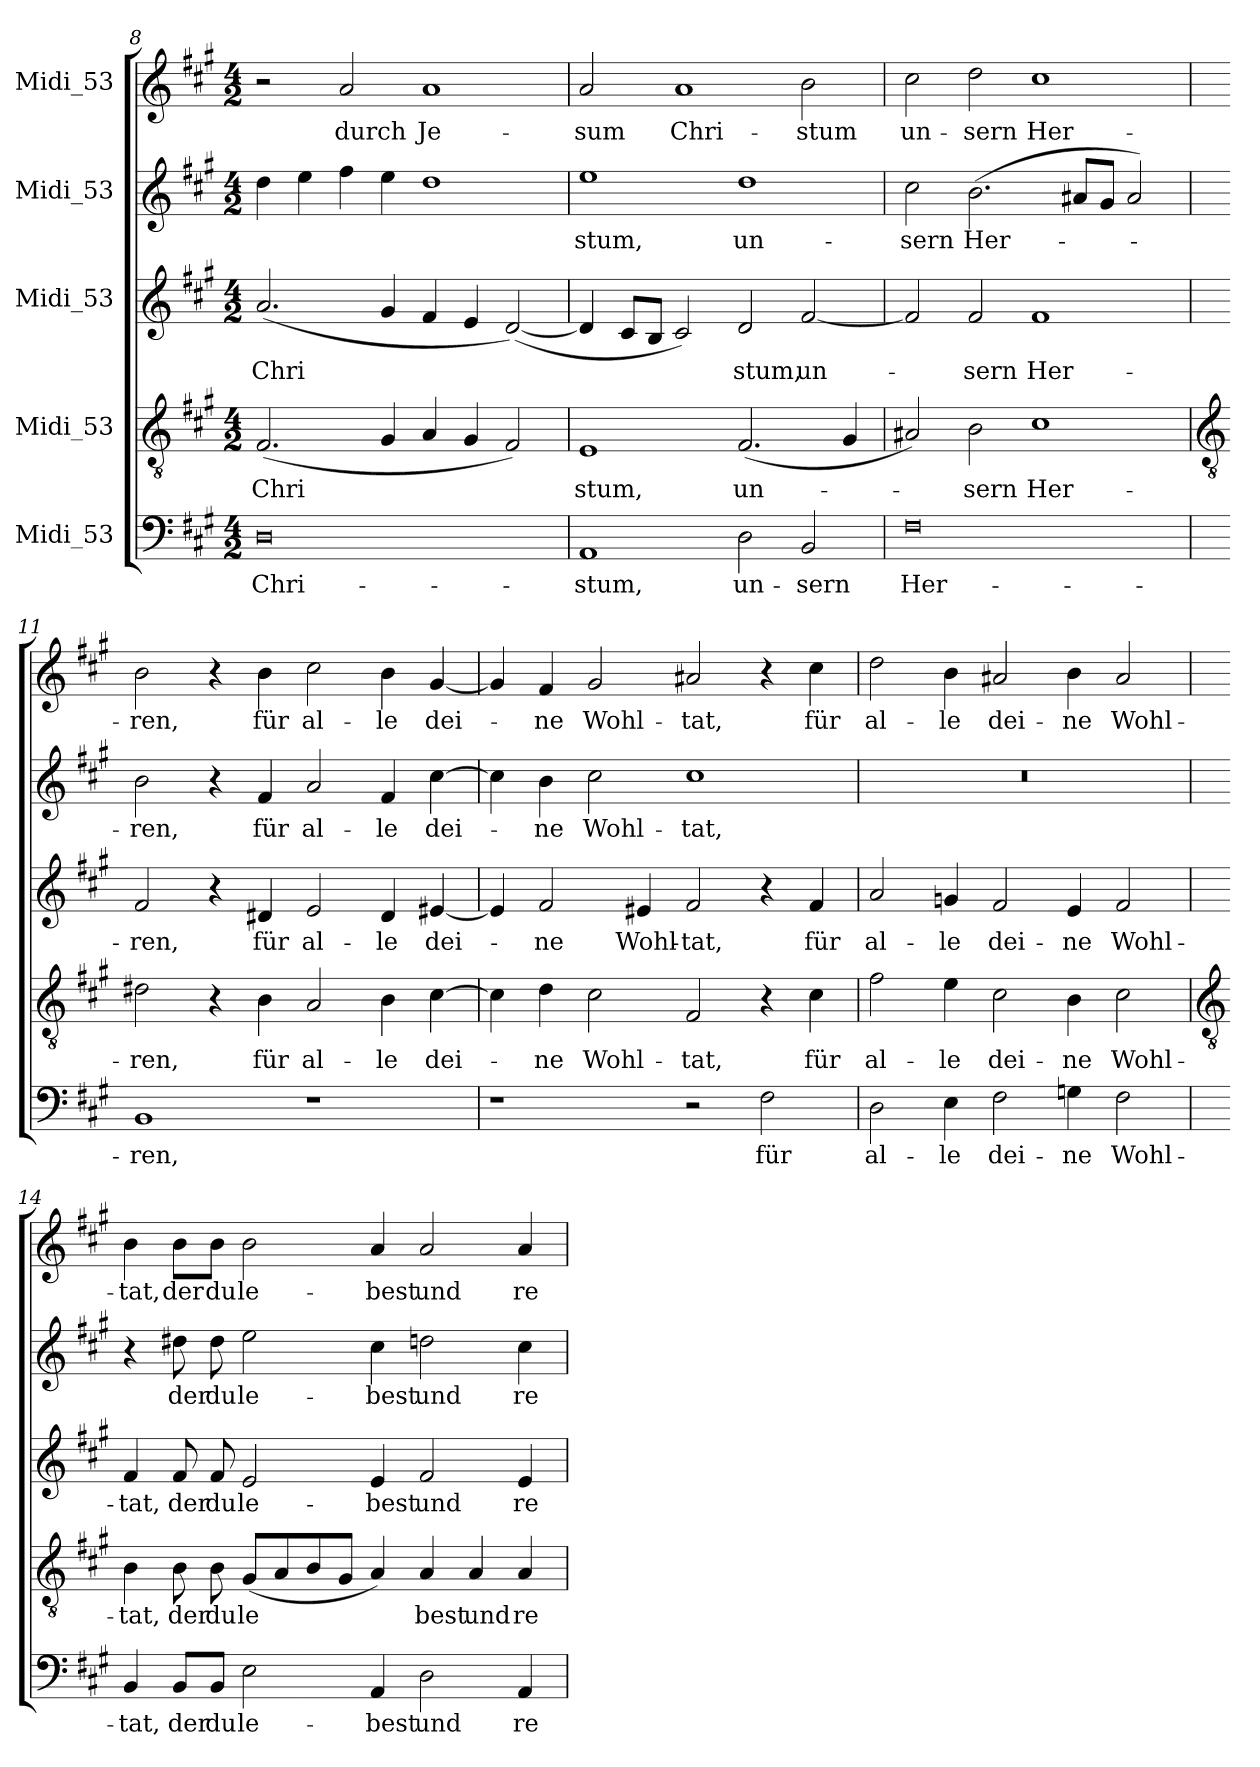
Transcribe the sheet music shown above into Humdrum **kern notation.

**kern	**text	**kern	**text	**kern	**text	**kern	**text	**kern	**text
*part5	*part5	*part4	*part4	*part3	*part3	*part2	*part2	*part1	*part1
*staff5	*staff5	*staff4	*staff4	*staff3	*staff3	*staff2	*staff2	*staff1	*staff1
*I"Midi_53	*	*I"Midi_53	*	*I"Midi_53	*	*I"Midi_53	*	*I"Midi_53	*
*clefF4	*	*clefGv2	*	*clefG2	*	*clefG2	*	*clefG2	*
*k[f#c#g#]	*	*k[f#c#g#]	*	*k[f#c#g#]	*	*k[f#c#g#]	*	*k[f#c#g#]	*
*A:	*	*A:	*	*A:	*	*A:	*	*A:	*
*M4/2	*	*M4/2	*	*M4/2	*	*M4/2	*	*M4/2	*
=8	=8	=8	=8	=8	=8	=8	=8	=8	=8
!	!LO:LY:b	!	!LO:LY:b	!	!LO:LY:b	!	!	!	!
0D	Chri-	(<2.F#	Chri	(2.a	Chri	4dd	.	2r	.
.	.	.	.	.	.	4ee	.	.	.
!	!	!	!	!	!	!	!	!	!LO:LY:b
.	.	.	.	.	.	4ff#	.	2a	durch
.	.	4G#	.	4g#	.	4ee	.	.	.
!	!	!	!	!	!	!	!	!	!LO:LY:b
.	.	4A	.	4f#	.	1dd	.	1a	Je-
.	.	4G#	.	4e	.	.	.	.	.
.	.	2F#)	.	([2d)	.	.	.	.	.
=9	=9	=9	=9	=9	=9	=9	=9	=9	=9
!	!LO:LY:b	!	!LO:LY:b	!	!	!	!LO:LY:b	!	!LO:LY:b
1AA	-stum,	1E	stum,	4d]	.	1ee	-stum,	2a	-sum
.	.	.	.	8c#L	.	.	.	.	.
.	.	.	.	8BJ	.	.	.	.	.
!	!	!	!	!	!	!	!	!	!LO:LY:b
.	.	.	.	2c#)	.	.	.	1a	Chri-
!	!LO:LY:b	!	!LO:LY:b	!	!LO:LY:b	!	!LO:LY:b	!	!
2D	un-	(<2.F#	un-	2d	stum,	1dd	un-	.	.
!	!LO:LY:b	!	!	!	!LO:LY:b	!	!	!	!LO:LY:b
2BB	-sern	.	.	[2f#	un-	.	.	2b	-stum
.	.	4G#	.	.	.	.	.	.	.
=10	=10	=10	=10	=10	=10	=10	=10	=10	=10
!	!LO:LY:b	!	!	!	!	!	!LO:LY:b	!	!LO:LY:b
0F#	Her-	2A#X)	.	2f#]	.	2cc#	-sern	2cc#	un-
!	!	!	!LO:LY:b	!	!LO:LY:b	!	!LO:LY:b	!	!LO:LY:b
.	.	2B	-sern	2f#	-sern	(>2.b	Her-	2dd	-sern
!	!	!	!LO:LY:b	!	!LO:LY:b	!	!	!	!LO:LY:b
.	.	1c#	Her-	1f#	Her-	.	.	1cc#	Her-
.	.	.	.	.	.	8a#XL	.	.	.
.	.	.	.	.	.	8g#J	.	.	.
.	.	.	.	.	.	2a#)	.	.	.
!!LO:LB:g=z
=11	=11	=11	=11	=11	=11	=11	=11	=11	=11
*	*	*clefGv2	*	*	*	*	*	*	*
!	!LO:LY:b	!	!LO:LY:b	!	!LO:LY:b	!	!LO:LY:b	!	!LO:LY:b
1BB	-ren,	2d#X	-ren,	2f#	-ren,	2b	-ren,	2b	-ren,
.	.	4r	.	4r	.	4r	.	4r	.
!	!	!	!LO:LY:b	!	!LO:LY:b	!	!LO:LY:b	!	!LO:LY:b
.	.	4B	für	4d#X	für	4f#	für	4b	für
!	!	!	!LO:LY:b	!	!LO:LY:b	!	!LO:LY:b	!	!LO:LY:b
1r	.	2A	al-	2e	al-	2a	al-	2cc#	al-
!	!	!	!LO:LY:b	!	!LO:LY:b	!	!LO:LY:b	!	!LO:LY:b
.	.	4B	-le	4d#	-le	4f#	-le	4b	-le
!	!	!	!LO:LY:b	!	!LO:LY:b	!	!LO:LY:b	!	!LO:LY:b
.	.	[4c#	dei-	[4e#X	dei-	[4cc#	dei-	[4g#	dei-
=12	=12	=12	=12	=12	=12	=12	=12	=12	=12
1r	.	4c#]	.	4e#]	.	4cc#]	.	4g#]	.
!	!	!	!LO:LY:b	!	!LO:LY:b	!	!LO:LY:b	!	!LO:LY:b
.	.	4d	-ne	2f#	-ne	4b	-ne	4f#	-ne
!	!	!	!LO:LY:b	!	!	!	!LO:LY:b	!	!LO:LY:b
.	.	2c#	Wohl-	.	.	2cc#	Wohl-	2g#	Wohl-
!	!	!	!	!	!LO:LY:b	!	!	!	!
.	.	.	.	4e#	Wohl-	.	.	.	.
!	!	!	!LO:LY:b	!	!LO:LY:b	!	!LO:LY:b	!	!LO:LY:b
2r	.	2F#	-tat,	2f#	-tat,	1cc#	-tat,	2a#X	-tat,
!	!LO:LY:b	!	!	!	!	!	!	!	!
2F#	für	4r	.	4r	.	.	.	4r	.
!	!	!	!LO:LY:b	!	!LO:LY:b	!	!	!	!LO:LY:b
.	.	4c#	für	4f#	für	.	.	4cc#	für
=13	=13	=13	=13	=13	=13	=13	=13	=13	=13
!	!LO:LY:b	!	!LO:LY:b	!	!LO:LY:b	!	!	!	!LO:LY:b
2D	al-	2f#	al-	2a	al-	0r	.	2dd	al-
!	!LO:LY:b	!	!LO:LY:b	!	!LO:LY:b	!	!	!	!LO:LY:b
4E	-le	4e	-le	4gn	-le	.	.	4b	-le
!	!LO:LY:b	!	!LO:LY:b	!	!LO:LY:b	!	!	!	!LO:LY:b
2F#	dei-	2c#	dei-	2f#	dei-	.	.	2a#X	dei-
!	!LO:LY:b	!	!LO:LY:b	!	!LO:LY:b	!	!	!	!LO:LY:b
4Gn	-ne	4B	-ne	4e	-ne	.	.	4b	-ne
!	!LO:LY:b	!	!LO:LY:b	!	!LO:LY:b	!	!	!	!LO:LY:b
2F#	Wohl-	2c#	Wohl-	2f#	Wohl-	.	.	2a#	Wohl-
!!LO:LB:g=z
=14	=14	=14	=14	=14	=14	=14	=14	=14	=14
*	*	*clefGv2	*	*	*	*	*	*	*
!	!LO:LY:b	!	!LO:LY:b	!	!LO:LY:b	!	!	!	!LO:LY:b
4BB	-tat,	4B	-tat,	4f#	-tat,	4r	.	4b	-tat,
!	!LO:LY:b	!	!LO:LY:b	!	!LO:LY:b	!	!LO:LY:b	!	!LO:LY:b
8BB/L	der	8B	der	8f#	der	8dd#X	der	8b\L	der
!	!LO:LY:b	!	!LO:LY:b	!	!LO:LY:b	!	!LO:LY:b	!	!LO:LY:b
8BB/J	du	8B	du	8f#	du	8dd#	du	8b\J	du
!	!LO:LY:b	!	!LO:LY:b	!	!LO:LY:b	!	!LO:LY:b	!	!LO:LY:b
2E	le-	(<8G#L	le	2e	le-	2ee	le-	2b	le-
.	.	8A	.	.	.	.	.	.	.
.	.	8B	.	.	.	.	.	.	.
.	.	8G#J	.	.	.	.	.	.	.
!	!LO:LY:b	!	!	!	!LO:LY:b	!	!LO:LY:b	!	!LO:LY:b
4AA	-best	4A)	.	4e	-best	4cc#	-best	4a	-best
!	!LO:LY:b	!	!LO:LY:b	!	!LO:LY:b	!	!LO:LY:b	!	!LO:LY:b
2D	und	4A	best	2f#	und	2ddn	und	2a	und
!	!	!	!LO:LY:b	!	!	!	!	!	!
.	.	4A	und	.	.	.	.	.	.
!	!LO:LY:b	!	!LO:LY:b	!	!LO:LY:b	!	!LO:LY:b	!	!LO:LY:b
4AA	re-	4A	re-	4e	re-	4cc#	re-	4a	re-
=	=	=	=	=	=	=	=	=	=
*-	*-	*-	*-	*-	*-	*-	*-	*-	*-
